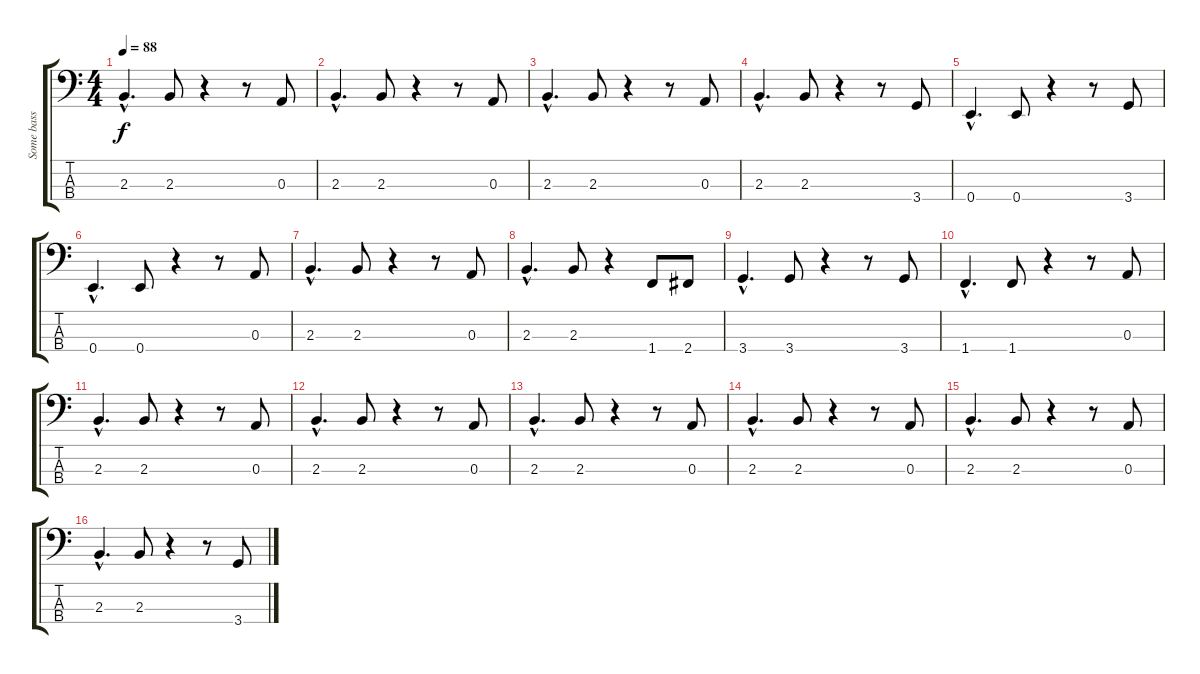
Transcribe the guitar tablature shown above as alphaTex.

\track ("Some bass dude......" "Some bass ") {instrument electricbassfinger}
\staff {score tabs}
\tuning (G2 D2 A1 E1) {hide}
\ts (4 4)
\tempo 88
\clef f4
\ks c
2.3{hac}.4{d dy f} 2.3.8 r.4 r.8 0.3.8 |
2.3{hac}.4{d} 2.3.8 r.4 r.8 0.3.8 |
2.3{hac}.4{d} 2.3.8 r.4 r.8 0.3.8 |
2.3{hac}.4{d} 2.3.8 r.4 r.8 3.4.8 |
0.4{hac}.4{d} 0.4.8 r.4 r.8 3.4.8 |
0.4{hac}.4{d} 0.4.8 r.4 r.8 0.3.8 |
2.3{hac}.4{d} 2.3.8 r.4 r.8 0.3.8 |
2.3{hac}.4{d} 2.3.8 r.4 1.4.8 2.4.8 |
3.4{hac}.4{d} 3.4.8 r.4 r.8 3.4.8 |
1.4{hac}.4{d} 1.4.8 r.4 r.8 0.3.8 |
2.3{hac}.4{d} 2.3.8 r.4 r.8 0.3.8 |
2.3{hac}.4{d} 2.3.8 r.4 r.8 0.3.8 |
2.3{hac}.4{d} 2.3.8 r.4 r.8 0.3.8 |
2.3{hac}.4{d} 2.3.8 r.4 r.8 0.3.8 |
2.3{hac}.4{d} 2.3.8 r.4 r.8 0.3.8 |
2.3{hac}.4{d} 2.3.8 r.4 r.8 3.4.8
